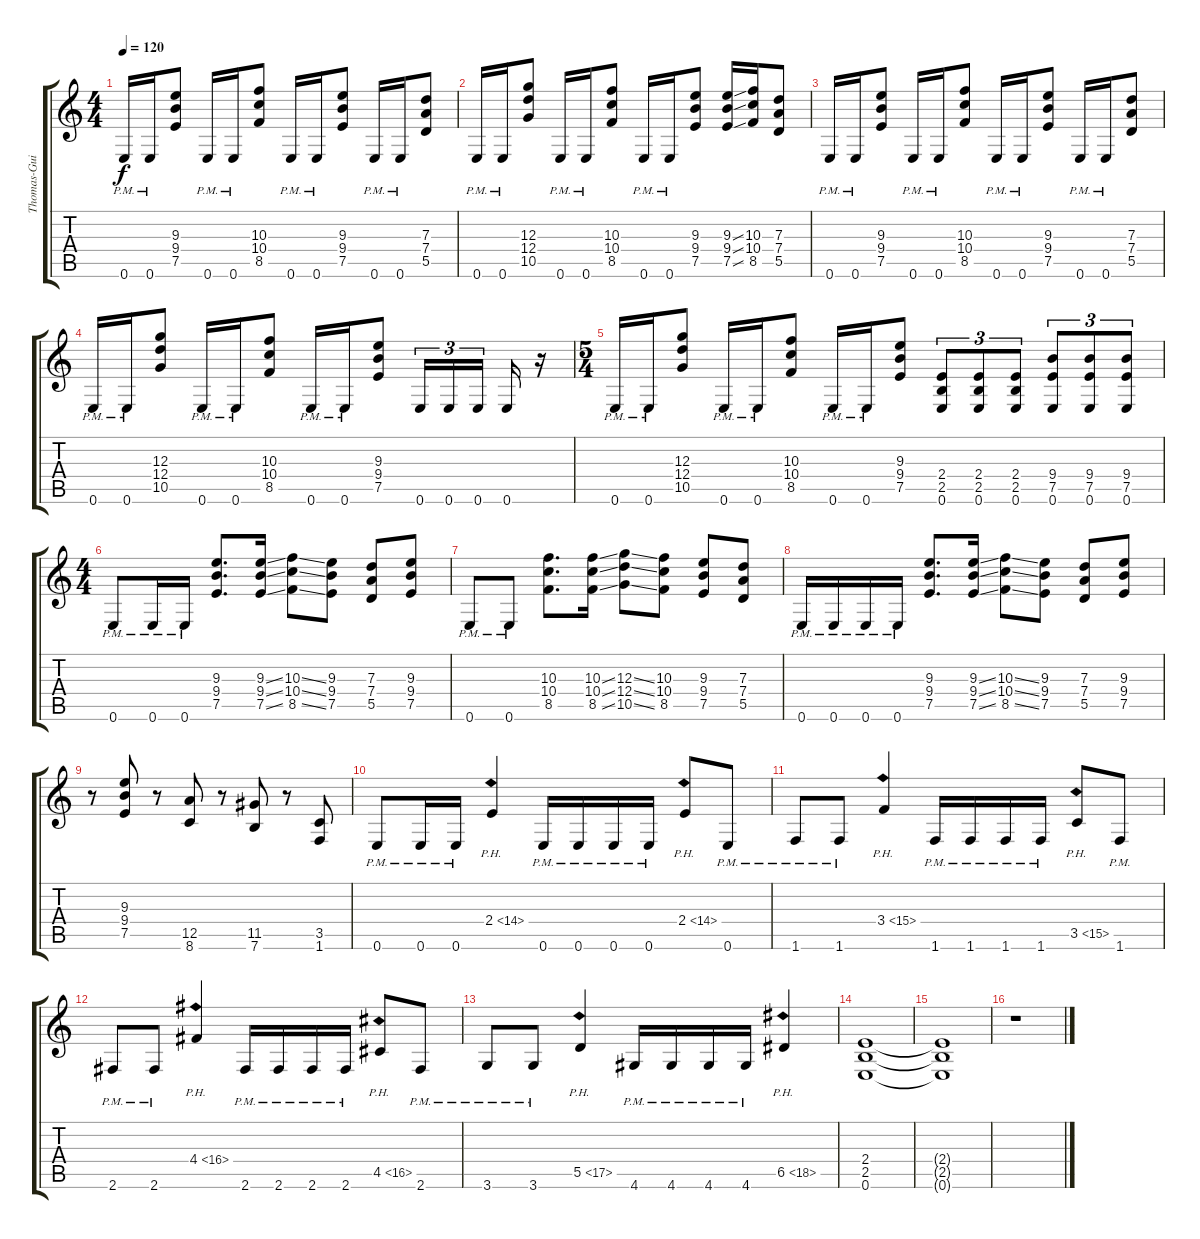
\track ("Thomas-Guitar" "Thomas-Gui") {instrument distortionguitar}
\staff {score tabs}
\tuning (E4 B3 G3 D3 A2 E2) {hide}
\ts (4 4)
\tempo 120
\clef g2
\ks c
0.6{pm}.16{dy f} 0.6{pm}.16 (9.3 9.4 7.5).8 0.6{pm}.16 0.6{pm}.16 (10.3 10.4 8.5).8 0.6{pm}.16 0.6{pm}.16 (9.3 9.4 7.5).8 0.6{pm}.16 0.6{pm}.16 (7.3 7.4 5.5).8 |
0.6{pm}.16 0.6{pm}.16 (12.3 12.4 10.5).8 0.6{pm}.16 0.6{pm}.16 (10.3 10.4 8.5).8 0.6{pm}.16 0.6{pm}.16 (9.3 9.4 7.5).8 (9.3{ss} 9.4{ss} 7.5{ss}).16 (10.3 10.4 8.5).16 (7.3 7.4 5.5).8 |
0.6{pm}.16 0.6{pm}.16 (9.3 9.4 7.5).8 0.6{pm}.16 0.6{pm}.16 (10.3 10.4 8.5).8 0.6{pm}.16 0.6{pm}.16 (9.3 9.4 7.5).8 0.6{pm}.16 0.6{pm}.16 (7.3 7.4 5.5).8 |
0.6{pm}.16 0.6{pm}.16 (12.3 12.4 10.5).8 0.6{pm}.16 0.6{pm}.16 (10.3 10.4 8.5).8 0.6{pm}.16 0.6{pm}.16 (9.3 9.4 7.5).8 0.6.16{tu (3 2)} 0.6.16{tu (3 2)} 0.6.16{tu (3 2) beam splitsecondary} 0.6.16 r.16 |
\ts (5 4)
0.6{pm}.16 0.6{pm}.16 (12.3 12.4 10.5).8 0.6{pm}.16 0.6{pm}.16 (10.3 10.4 8.5).8 0.6{pm}.16 0.6{pm}.16 (9.3 9.4 7.5).8 (2.4 2.5 0.6).8{tu (3 2)} (2.4 2.5 0.6).8{tu (3 2)} (2.4 2.5 0.6).8{tu (3 2)} (9.4 7.5 0.6).8{tu (3 2)} (9.4 7.5 0.6).8{tu (3 2)} (9.4 7.5 0.6).8{tu (3 2)} |
\ts (4 4)
0.6{pm}.8 0.6{pm}.16 0.6{pm}.16 (9.3 9.4 7.5).8{d} (9.3{ss} 9.4{ss} 7.5{ss}).16 (10.3{ss} 10.4{ss} 8.5{ss}).8 (9.3 9.4 7.5).8 (7.3 7.4 5.5).8 (9.3 9.4 7.5).8 |
0.6{pm}.8 0.6{pm}.8 (10.3 10.4 8.5).8{d} (10.3{ss} 10.4{ss} 8.5{ss}).16 (12.3{ss} 12.4{ss} 10.5{ss}).8 (10.3 10.4 8.5).8 (9.3 9.4 7.5).8 (7.3 7.4 5.5).8 |
0.6{pm}.16 0.6{pm}.16 0.6{pm}.16 0.6{pm}.16 (9.3 9.4 7.5).8{d} (9.3{ss} 9.4{ss} 7.5{ss}).16 (10.3{ss} 10.4{ss} 8.5{ss}).8 (9.3 9.4 7.5).8 (7.3 7.4 5.5).8 (9.3 9.4 7.5).8 |
r.8 (9.3 9.4 7.5).8 r.8 (12.5 8.6).8 r.8 (11.5 7.6).8 r.8 (3.5 1.6).8 |
0.6{pm}.8 0.6{pm}.16 0.6{pm}.16 2.4{ph 12}.4 0.6{pm}.16 0.6{pm}.16 0.6{pm}.16 0.6{pm}.16 2.4{ph 12}.8 0.6{pm}.8 |
1.6{pm}.8 1.6{pm}.8 3.4{ph 12}.4 1.6{pm}.16 1.6{pm}.16 1.6{pm}.16 1.6{pm}.16 3.5{ph 12}.8 1.6{pm}.8 |
2.6{pm}.8 2.6{pm}.8 4.4{ph 12}.4 2.6{pm}.16 2.6{pm}.16 2.6{pm}.16 2.6{pm}.16 4.5{ph 12}.8 2.6{pm}.8 |
3.6{pm}.8 3.6{pm}.8 5.5{ph 12}.4 4.6{pm}.16 4.6{pm}.16 4.6{pm}.16 4.6{pm}.16 6.5{ph 12}.4 |
(2.4 2.5 0.6).1 |
(2.4{t} 2.5{t} 0.6{t}).1 |
r.1
